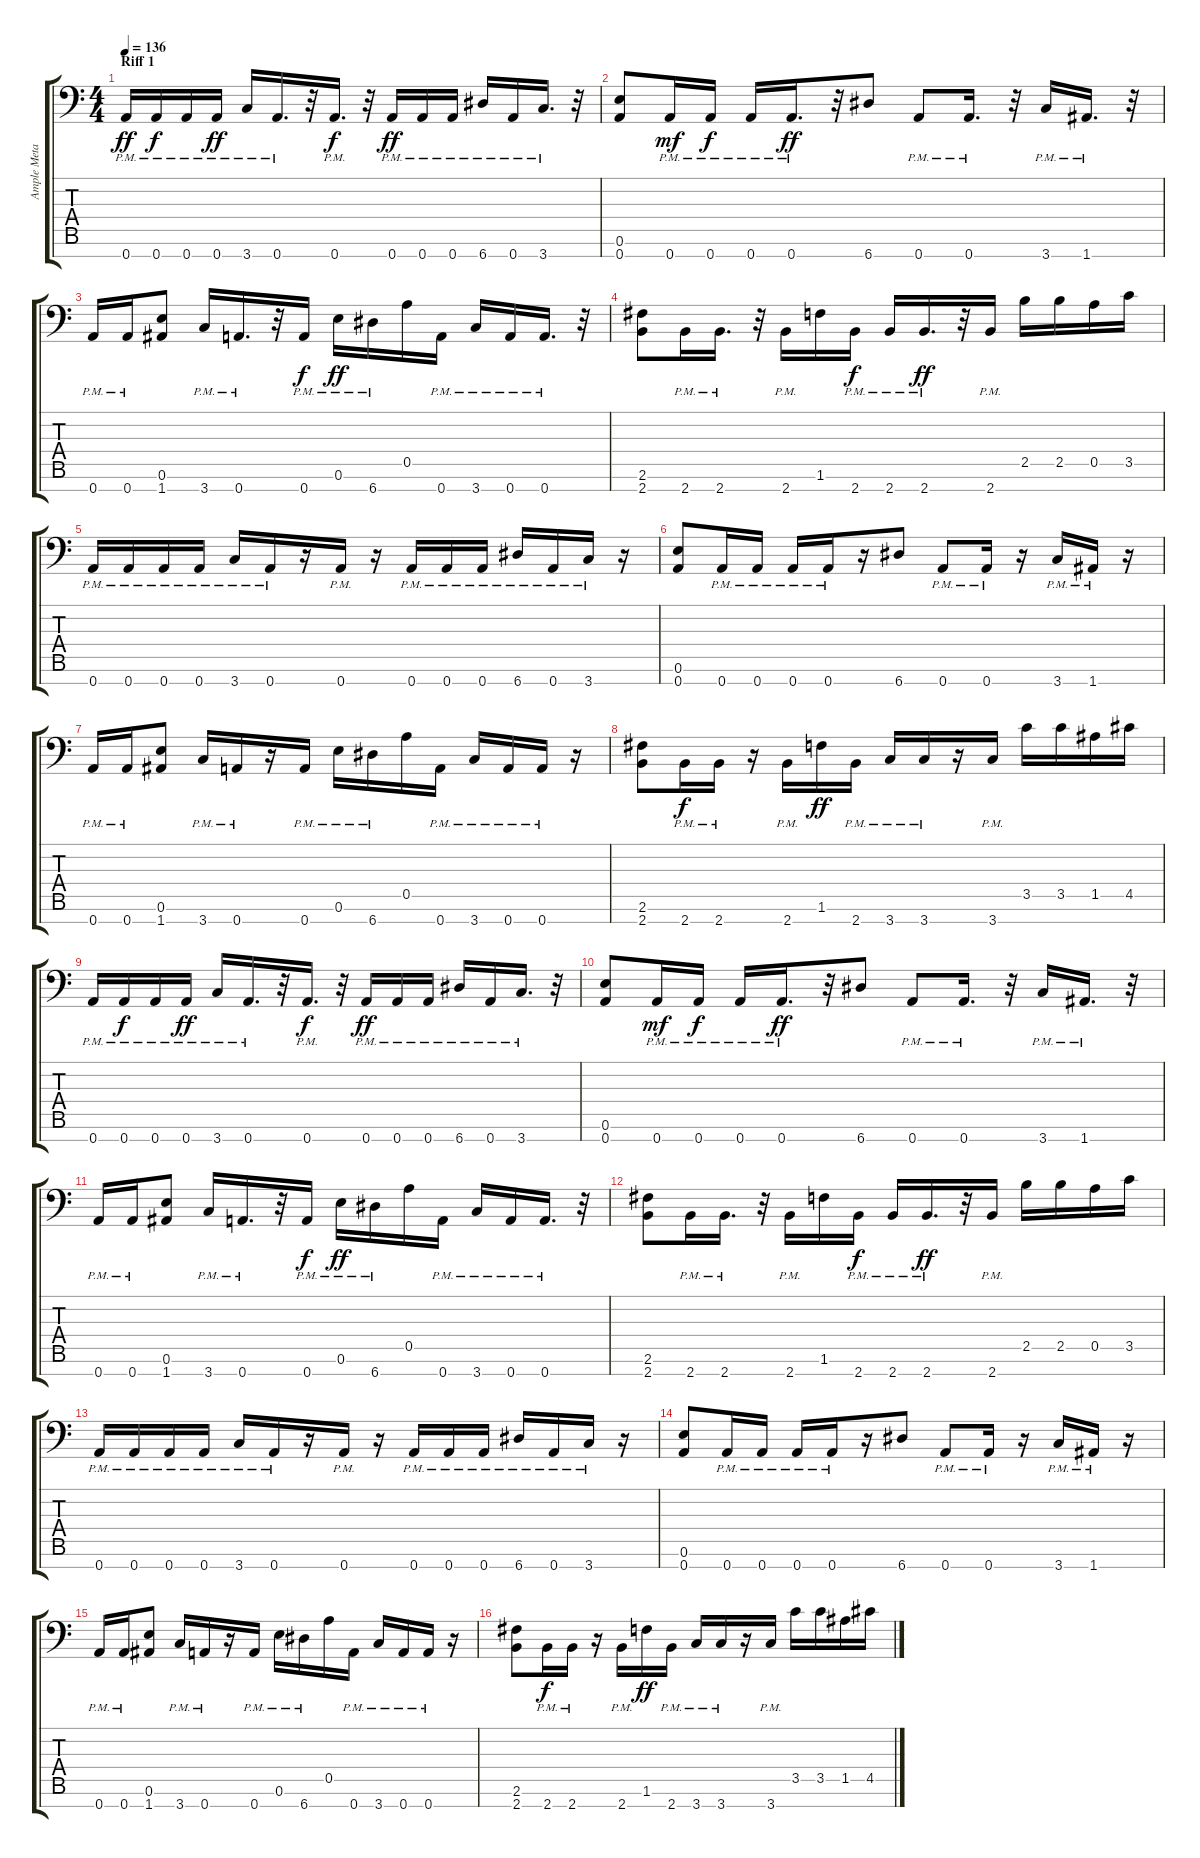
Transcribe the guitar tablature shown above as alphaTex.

\track ("Ample Metal Hellrazer 01" "Ample Meta") {instrument distortionguitar}
\staff {score tabs}
\tuning (E4 B3 G3 D3 A2 E2 A1) {hide}
\ts (4 4)
\section ("" "Riff 1")
\tempo 136
\clef f4
\ks c
0.7{pm}.16{dy ff} 0.7{pm}.16{dy f} 0.7{pm}.16 0.7{pm}.16{dy ff} 3.7{pm}.16 0.7{pm}.16{d} r.32 0.7{pm}.16{d dy f} r.32 0.7{pm}.16{dy ff} 0.7{pm}.16 0.7{pm}.16 6.7{pm}.16 0.7{pm}.16 3.7{pm}.16{d} r.32 |
(0.6 0.7).8 0.7{pm}.16{dy mf} 0.7{pm}.16{dy f} 0.7{pm}.16 0.7{pm}.16{d dy ff} r.32 6.7.8 0.7{pm}.8 0.7{pm}.16{d} r.32 3.7{pm}.16 1.7{pm}.16{d} r.32 |
0.7{pm}.16 0.7{pm}.16 (0.6 1.7).8 3.7{pm}.16 0.7{pm}.16{d} r.32 0.7{pm}.16{dy f} 0.6{pm}.16{dy ff} 6.7{pm}.16 0.5.16 0.7{pm}.16 3.7{pm}.16 0.7{pm}.16 0.7{pm}.16{d} r.32 |
(2.6 2.7).8 2.7{pm}.16 2.7{pm}.16{d} r.32 2.7{pm}.16 1.6.16 2.7{pm}.16{dy f} 2.7{pm}.16 2.7{pm}.16{d dy ff} r.32 2.7{pm}.16 2.5.16 2.5.16 0.5.16 3.5.16 |
0.7{pm}.16 0.7{pm}.16 0.7{pm}.16 0.7{pm}.16 3.7{pm}.16 0.7{pm}.16 r.16 0.7{pm}.16 r.16 0.7{pm}.16 0.7{pm}.16 0.7{pm}.16 6.7{pm}.16 0.7{pm}.16 3.7{pm}.16 r.16 |
(0.6 0.7).8 0.7{pm}.16 0.7{pm}.16 0.7{pm}.16 0.7{pm}.16 r.16 6.7.8 0.7{pm}.8 0.7{pm}.16 r.16 3.7{pm}.16 1.7{pm}.16 r.16 |
0.7{pm}.16 0.7{pm}.16 (0.6 1.7).8 3.7{pm}.16 0.7{pm}.16 r.16 0.7{pm}.16 0.6{pm}.16 6.7{pm}.16 0.5.16 0.7{pm}.16 3.7{pm}.16 0.7{pm}.16 0.7{pm}.16 r.16 |
(2.6 2.7).8 2.7{pm}.16{dy f} 2.7{pm}.16 r.16 2.7{pm}.16 1.6.16{dy ff} 2.7{pm}.16 3.7{pm}.16 3.7{pm}.16 r.16 3.7{pm}.16 3.5.16 3.5.16 1.5.16 4.5.16 |
0.7{pm}.16 0.7{pm}.16{dy f} 0.7{pm}.16 0.7{pm}.16{dy ff} 3.7{pm}.16 0.7{pm}.16{d} r.32 0.7{pm}.16{d dy f} r.32 0.7{pm}.16{dy ff} 0.7{pm}.16 0.7{pm}.16 6.7{pm}.16 0.7{pm}.16 3.7{pm}.16{d} r.32 |
(0.6 0.7).8 0.7{pm}.16{dy mf} 0.7{pm}.16{dy f} 0.7{pm}.16 0.7{pm}.16{d dy ff} r.32 6.7.8 0.7{pm}.8 0.7{pm}.16{d} r.32 3.7{pm}.16 1.7{pm}.16{d} r.32 |
0.7{pm}.16 0.7{pm}.16 (0.6 1.7).8 3.7{pm}.16 0.7{pm}.16{d} r.32 0.7{pm}.16{dy f} 0.6{pm}.16{dy ff} 6.7{pm}.16 0.5.16 0.7{pm}.16 3.7{pm}.16 0.7{pm}.16 0.7{pm}.16{d} r.32 |
(2.6 2.7).8 2.7{pm}.16 2.7{pm}.16{d} r.32 2.7{pm}.16 1.6.16 2.7{pm}.16{dy f} 2.7{pm}.16 2.7{pm}.16{d dy ff} r.32 2.7{pm}.16 2.5.16 2.5.16 0.5.16 3.5.16 |
0.7{pm}.16 0.7{pm}.16 0.7{pm}.16 0.7{pm}.16 3.7{pm}.16 0.7{pm}.16 r.16 0.7{pm}.16 r.16 0.7{pm}.16 0.7{pm}.16 0.7{pm}.16 6.7{pm}.16 0.7{pm}.16 3.7{pm}.16 r.16 |
(0.6 0.7).8 0.7{pm}.16 0.7{pm}.16 0.7{pm}.16 0.7{pm}.16 r.16 6.7.8 0.7{pm}.8 0.7{pm}.16 r.16 3.7{pm}.16 1.7{pm}.16 r.16 |
0.7{pm}.16 0.7{pm}.16 (0.6 1.7).8 3.7{pm}.16 0.7{pm}.16 r.16 0.7{pm}.16 0.6{pm}.16 6.7{pm}.16 0.5.16 0.7{pm}.16 3.7{pm}.16 0.7{pm}.16 0.7{pm}.16 r.16 |
(2.6 2.7).8 2.7{pm}.16{dy f} 2.7{pm}.16 r.16 2.7{pm}.16 1.6.16{dy ff} 2.7{pm}.16 3.7{pm}.16 3.7{pm}.16 r.16 3.7{pm}.16 3.5.16 3.5.16 1.5.16 4.5.16
